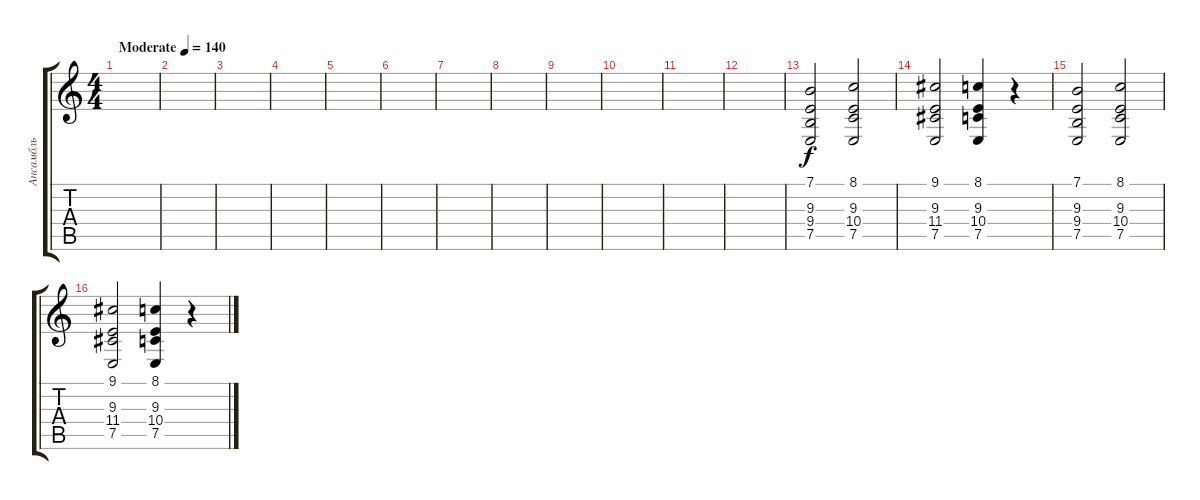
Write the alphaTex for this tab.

\track ("Ансамбль" "Ансамбль") {instrument stringensemble1}
\staff {score tabs}
\tuning (E4 B3 G3 D3 A2 E2) {hide}
\ts (4 4)
\tempo (140 "Moderate")
\clef g2
\ks c
|
|
|
|
|
|
|
|
|
|
|
|
(7.1 9.3 9.4 7.5).2 (8.1 9.3 10.4 7.5).2 |
(9.1 9.3 11.4 7.5).2 (8.1 9.3 10.4 7.5).4 r.4 |
(7.1 9.3 9.4 7.5).2 (8.1 9.3 10.4 7.5).2 |
(9.1 9.3 11.4 7.5).2 (8.1 9.3 10.4 7.5).4 r.4
